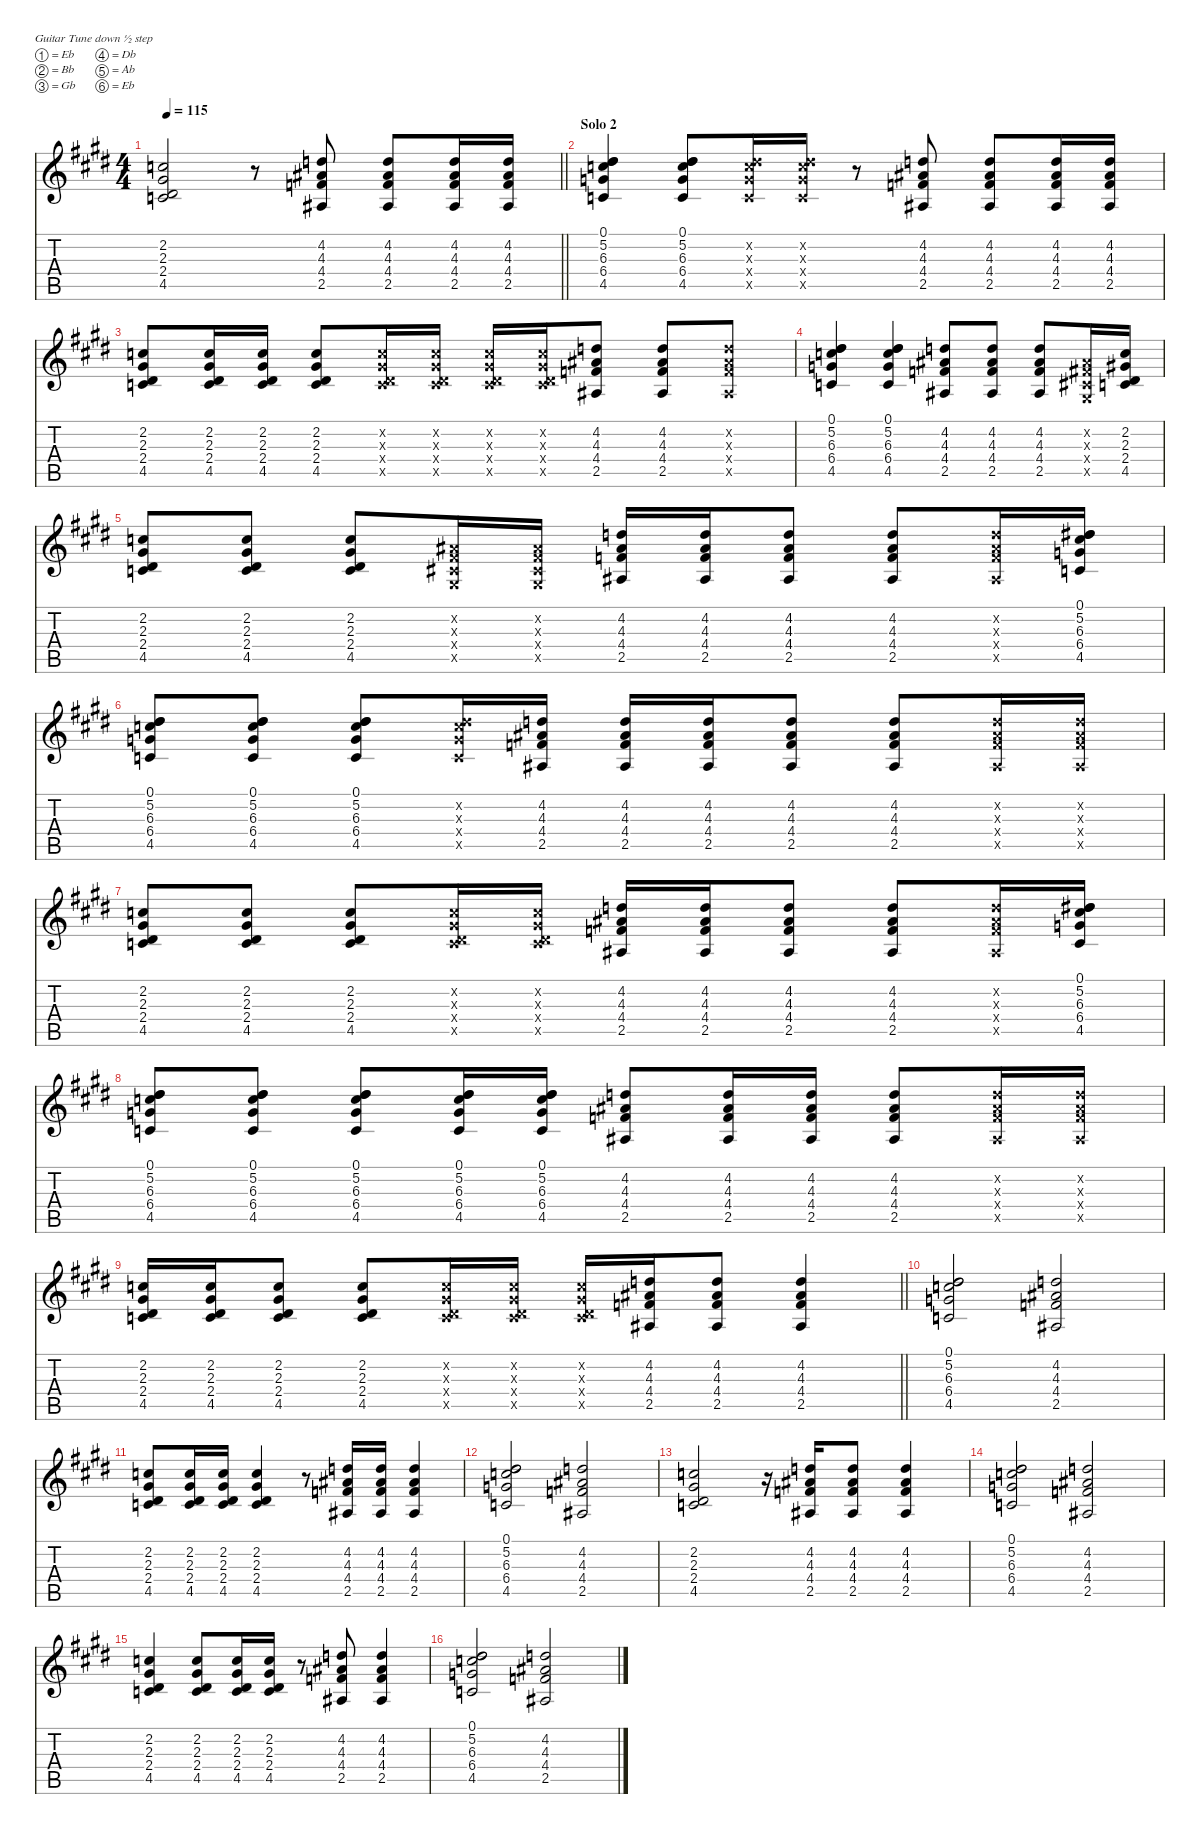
\defaultSystemsLayout 4
\hideDynamics
\bracketExtendMode nobrackets
\singleTrackTrackNamePolicy hidden
\multiTrackTrackNamePolicy hidden
\otherSystemsTrackNameOrientation horizontal
\track ("Clean Gtr" "el.guit.") {defaultSystemsLayout 4 instrument overdrivenguitar}
\staff {score tabs}
\tuning (Eb4 Bb3 Gb3 Db3 Ab2 Eb2)
\ts (4 4)
\tempo 115
\clef g2
\barLineRight lightlight
\ks c#minor
(2.2{acc forcenatural} 2.3{acc #} 2.4{acc #} 4.5{acc forcenatural}).2{dy f beam Up} r.8{beam Up} (4.2{acc forcenatural} 4.3{acc #} 4.4{acc forcenatural} 2.5{acc #}).8{beam Up} (4.2{acc forcenatural} 4.3{acc #} 4.4{acc forcenatural} 2.5{acc #}).8{beam Up} (4.2{acc forcenatural} 4.3{acc #} 4.4{acc forcenatural} 2.5{acc #}).16{beam Up} (4.2{acc forcenatural} 4.3{acc #} 4.4{acc forcenatural} 2.5{acc #}).16{beam Up} |
\section ("" "Solo 2")
(0.1{acc #} 5.2{acc #} 6.3{acc forcenatural} 6.4{acc forcenatural} 4.5{acc forcenatural}).4{beam Up} (0.1{acc #} 5.2{acc #} 6.3{acc forcenatural} 6.4{acc forcenatural} 4.5{acc forcenatural}).8{beam Up} (5.2{x acc #} 6.3{x acc forcenatural} 6.4{x acc forcenatural} 4.5{x acc forcenatural}).16{beam Up} (5.2{x acc #} 6.3{x acc forcenatural} 6.4{x acc forcenatural} 4.5{x acc forcenatural}).16{beam Up} r.8{beam Up} (4.2{acc forcenatural} 4.3{acc #} 4.4{acc forcenatural} 2.5{acc #}).8{beam Up} (4.2{acc forcenatural} 4.3{acc #} 4.4{acc forcenatural} 2.5{acc #}).8{beam Up} (4.2{acc forcenatural} 4.3{acc #} 4.4{acc forcenatural} 2.5{acc #}).16{beam Up} (4.2{acc forcenatural} 4.3{acc #} 4.4{acc forcenatural} 2.5{acc #}).16{beam Up} |
(2.2{acc forcenatural} 2.3{acc #} 2.4{acc #} 4.5{acc forcenatural}).8{beam Up} (2.2{acc forcenatural} 2.3{acc #} 2.4{acc #} 4.5{acc forcenatural}).16{beam Up} (2.2{acc forcenatural} 2.3{acc #} 2.4{acc #} 4.5{acc forcenatural}).16{beam Up} (2.2{acc forcenatural} 2.3{acc #} 2.4{acc #} 4.5{acc forcenatural}).8{beam Up} (2.2{x acc forcenatural} 2.3{x acc #} 2.4{x acc #} 4.5{x acc forcenatural}).16{beam Up} (2.2{x acc forcenatural} 2.3{x acc #} 2.4{x acc #} 4.5{x acc forcenatural}).16{beam Up} (2.2{x acc forcenatural} 2.3{x acc #} 2.4{x acc #} 4.5{x acc forcenatural}).16{beam Up} (2.2{x acc forcenatural} 2.3{x acc #} 2.4{x acc #} 4.5{x acc forcenatural}).16{beam Up} (4.2{acc forcenatural} 4.3{acc #} 4.4{acc forcenatural} 2.5{acc #}).8{beam Up} (4.2{acc forcenatural} 4.3{acc #} 4.4{acc forcenatural} 2.5{acc #}).8{beam Up} (4.2{x acc forcenatural} 4.3{x acc #} 4.4{x acc forcenatural} 2.5{x acc #}).8{beam Up} |
(0.1{acc #} 5.2{acc #} 6.3{acc forcenatural} 6.4{acc forcenatural} 4.5{acc forcenatural}).4{beam Up} (0.1{acc #} 5.2{acc #} 6.3{acc forcenatural} 6.4{acc forcenatural} 4.5{acc forcenatural}).4{beam Up} (4.2{acc forcenatural} 4.3{acc #} 4.4{acc forcenatural} 2.5{acc #}).8{beam Up} (4.2{acc forcenatural} 4.3{acc #} 4.4{acc forcenatural} 2.5{acc #}).8{beam Up} (4.2{acc forcenatural} 4.3{acc #} 4.4{acc forcenatural} 2.5{acc #}).8{beam Up} (0.2{x acc #} 0.3{x acc #} 0.4{x acc #} 0.5{x acc #}).16{beam Up} (2.2{acc forcenatural} 2.3{acc #} 2.4{acc #} 4.5{acc forcenatural}).16{beam Up} |
(2.2{acc forcenatural} 2.3{acc #} 2.4{acc #} 4.5{acc forcenatural}).8{beam Up} (2.2{acc forcenatural} 2.3{acc #} 2.4{acc #} 4.5{acc forcenatural}).8{beam Up} (2.2{acc forcenatural} 2.3{acc #} 2.4{acc #} 4.5{acc forcenatural}).8{beam Up} (0.2{x acc #} 0.3{x acc #} 0.4{x acc #} 0.5{x acc #}).16{beam Up} (0.2{x acc #} 0.3{x acc #} 0.4{x acc #} 0.5{x acc #}).16{beam Up} (4.2{acc forcenatural} 4.3{acc #} 4.4{acc forcenatural} 2.5{acc #}).16{beam Up} (4.2{acc forcenatural} 4.3{acc #} 4.4{acc forcenatural} 2.5{acc #}).16{beam Up} (4.2{acc forcenatural} 4.3{acc #} 4.4{acc forcenatural} 2.5{acc #}).8{beam Up} (4.2{acc forcenatural} 4.3{acc #} 4.4{acc forcenatural} 2.5{acc #}).8{beam Up} (4.2{x acc forcenatural} 4.3{x acc #} 4.4{x acc forcenatural} 2.5{x acc #}).16{beam Up} (0.1{acc #} 5.2{acc #} 6.3{acc forcenatural} 6.4{acc forcenatural} 4.5{acc forcenatural}).16{beam Up} |
(0.1{acc #} 5.2{acc #} 6.3{acc forcenatural} 6.4{acc forcenatural} 4.5{acc forcenatural}).8{beam Up} (0.1{acc #} 5.2{acc #} 6.3{acc forcenatural} 6.4{acc forcenatural} 4.5{acc forcenatural}).8{beam Up} (0.1{acc #} 5.2{acc #} 6.3{acc forcenatural} 6.4{acc forcenatural} 4.5{acc forcenatural}).8{beam Up} (5.2{x acc #} 6.3{x acc forcenatural} 6.4{x acc forcenatural} 4.5{x acc forcenatural}).16{beam Up} (4.2{acc forcenatural} 4.3{acc #} 4.4{acc forcenatural} 2.5{acc #}).16{beam Up} (4.2{acc forcenatural} 4.3{acc #} 4.4{acc forcenatural} 2.5{acc #}).16{beam Up} (4.2{acc forcenatural} 4.3{acc #} 4.4{acc forcenatural} 2.5{acc #}).16{beam Up} (4.2{acc forcenatural} 4.3{acc #} 4.4{acc forcenatural} 2.5{acc #}).8{beam Up} (4.2{acc forcenatural} 4.3{acc #} 4.4{acc forcenatural} 2.5{acc #}).8{beam Up} (4.2{x acc forcenatural} 4.3{x acc #} 4.4{x acc forcenatural} 2.5{x acc #}).16{beam Up} (4.2{x acc forcenatural} 4.3{x acc #} 4.4{x acc forcenatural} 2.5{x acc #}).16{beam Up} |
(2.2{acc forcenatural} 2.3{acc #} 2.4{acc #} 4.5{acc forcenatural}).8{beam Up} (2.2{acc forcenatural} 2.3{acc #} 2.4{acc #} 4.5{acc forcenatural}).8{beam Up} (2.2{acc forcenatural} 2.3{acc #} 2.4{acc #} 4.5{acc forcenatural}).8{beam Up} (2.2{x acc forcenatural} 2.3{x acc #} 2.4{x acc #} 4.5{x acc forcenatural}).16{beam Up} (2.2{x acc forcenatural} 2.3{x acc #} 2.4{x acc #} 4.5{x acc forcenatural}).16{beam Up} (4.2{acc forcenatural} 4.3{acc #} 4.4{acc forcenatural} 2.5{acc #}).16{beam Up} (4.2{acc forcenatural} 4.3{acc #} 4.4{acc forcenatural} 2.5{acc #}).16{beam Up} (4.2{acc forcenatural} 4.3{acc #} 4.4{acc forcenatural} 2.5{acc #}).8{beam Up} (4.2{acc forcenatural} 4.3{acc #} 4.4{acc forcenatural} 2.5{acc #}).8{beam Up} (4.2{x acc forcenatural} 4.3{x acc #} 4.4{x acc forcenatural} 2.5{x acc #}).16{beam Up} (0.1{acc #} 5.2{acc #} 6.3{acc forcenatural} 6.4{acc forcenatural} 4.5{acc forcenatural}).16{beam Up} |
(0.1{acc #} 5.2{acc #} 6.3{acc forcenatural} 6.4{acc forcenatural} 4.5{acc forcenatural}).8{beam Up} (0.1{acc #} 5.2{acc #} 6.3{acc forcenatural} 6.4{acc forcenatural} 4.5{acc forcenatural}).8{beam Up} (0.1{acc #} 5.2{acc #} 6.3{acc forcenatural} 6.4{acc forcenatural} 4.5{acc forcenatural}).8{beam Up} (0.1{acc #} 5.2{acc #} 6.3{acc forcenatural} 6.4{acc forcenatural} 4.5{acc forcenatural}).16{beam Up} (0.1{acc #} 5.2{acc #} 6.3{acc forcenatural} 6.4{acc forcenatural} 4.5{acc forcenatural}).16{beam Up} (4.2{acc forcenatural} 4.3{acc #} 4.4{acc forcenatural} 2.5{acc #}).8{beam Up} (4.2{acc forcenatural} 4.3{acc #} 4.4{acc forcenatural} 2.5{acc #}).16{beam Up} (4.2{acc forcenatural} 4.3{acc #} 4.4{acc forcenatural} 2.5{acc #}).16{beam Up} (4.2{acc forcenatural} 4.3{acc #} 4.4{acc forcenatural} 2.5{acc #}).8{beam Up} (4.2{x acc forcenatural} 4.3{x acc #} 4.4{x acc forcenatural} 2.5{x acc #}).16{beam Up} (4.2{x acc forcenatural} 4.3{x acc #} 4.4{x acc forcenatural} 2.5{x acc #}).16{beam Up} |
\barLineRight lightlight
(2.2{acc forcenatural} 2.3{acc #} 2.4{acc #} 4.5{acc forcenatural}).16{beam Up} (2.2{acc forcenatural} 2.3{acc #} 2.4{acc #} 4.5{acc forcenatural}).16{beam Up} (2.2{acc forcenatural} 2.3{acc #} 2.4{acc #} 4.5{acc forcenatural}).8{beam Up} (2.2{acc forcenatural} 2.3{acc #} 2.4{acc #} 4.5{acc forcenatural}).8{beam Up} (2.2{x acc forcenatural} 2.3{x acc #} 2.4{x acc #} 4.5{x acc forcenatural}).16{beam Up} (2.2{x acc forcenatural} 2.3{x acc #} 2.4{x acc #} 4.5{x acc forcenatural}).16{beam Up} (2.2{x acc forcenatural} 2.3{x acc #} 2.4{x acc #} 4.5{x acc forcenatural}).16{beam Up} (4.2{acc forcenatural} 4.3{acc #} 4.4{acc forcenatural} 2.5{acc #}).16{beam Up} (4.2{acc forcenatural} 4.3{acc #} 4.4{acc forcenatural} 2.5{acc #}).8{beam Up} (4.2{acc forcenatural} 4.3{acc #} 4.4{acc forcenatural} 2.5{acc #}).4{beam Up} |
(0.1{acc #} 5.2{acc #} 6.3{acc forcenatural} 6.4{acc forcenatural} 4.5{acc forcenatural}).2{beam Up} (4.2{acc forcenatural} 4.3{acc #} 4.4{acc forcenatural} 2.5{acc #}).2{beam Up} |
(2.2{acc forcenatural} 2.3{acc #} 2.4{acc #} 4.5{acc forcenatural}).8{beam Up} (2.2{acc forcenatural} 2.3{acc #} 2.4{acc #} 4.5{acc forcenatural}).16{beam Up} (2.2{acc forcenatural} 2.3{acc #} 2.4{acc #} 4.5{acc forcenatural}).16{beam Up} (2.2{acc forcenatural} 2.3{acc #} 2.4{acc #} 4.5{acc forcenatural}).4{beam Up} r.8{beam Up} (4.2{acc forcenatural} 4.3{acc #} 4.4{acc forcenatural} 2.5{acc #}).16{beam Up} (4.2{acc forcenatural} 4.3{acc #} 4.4{acc forcenatural} 2.5{acc #}).16{beam Up} (4.2{acc forcenatural} 4.3{acc #} 4.4{acc forcenatural} 2.5{acc #}).4{beam Up} |
(0.1{acc #} 5.2{acc #} 6.3{acc forcenatural} 6.4{acc forcenatural} 4.5{acc forcenatural}).2{beam Up} (4.2{acc forcenatural} 4.3{acc #} 4.4{acc forcenatural} 2.5{acc #}).2{beam Up} |
(2.2{acc forcenatural} 2.3{acc #} 2.4{acc #} 4.5{acc forcenatural}).2{beam Up} r.16{beam Up} (4.2{acc forcenatural} 4.3{acc #} 4.4{acc forcenatural} 2.5{acc #}).16{beam Up} (4.2{acc forcenatural} 4.3{acc #} 4.4{acc forcenatural} 2.5{acc #}).8{beam Up} (4.2{acc forcenatural} 4.3{acc #} 4.4{acc forcenatural} 2.5{acc #}).4{beam Up} |
(0.1{acc #} 5.2{acc #} 6.3{acc forcenatural} 6.4{acc forcenatural} 4.5{acc forcenatural}).2{beam Up} (4.2{acc forcenatural} 4.3{acc #} 4.4{acc forcenatural} 2.5{acc #}).2{beam Up} |
(2.2{acc forcenatural} 2.3{acc #} 2.4{acc #} 4.5{acc forcenatural}).4{beam Up} (2.2{acc forcenatural} 2.3{acc #} 2.4{acc #} 4.5{acc forcenatural}).8{beam Up} (2.2{acc forcenatural} 2.3{acc #} 2.4{acc #} 4.5{acc forcenatural}).16{beam Up} (2.2{acc forcenatural} 2.3{acc #} 2.4{acc #} 4.5{acc forcenatural}).16{beam Up} r.8{beam Up} (4.2{acc forcenatural} 4.3{acc #} 4.4{acc forcenatural} 2.5{acc #}).8{beam Up} (4.2{acc forcenatural} 4.3{acc #} 4.4{acc forcenatural} 2.5{acc #}).4{beam Up} |
(0.1{acc #} 5.2{acc #} 6.3{acc forcenatural} 6.4{acc forcenatural} 4.5{acc forcenatural}).2{beam Up} (4.2{acc forcenatural} 4.3{acc #} 4.4{acc forcenatural} 2.5{acc #}).2{beam Up}
